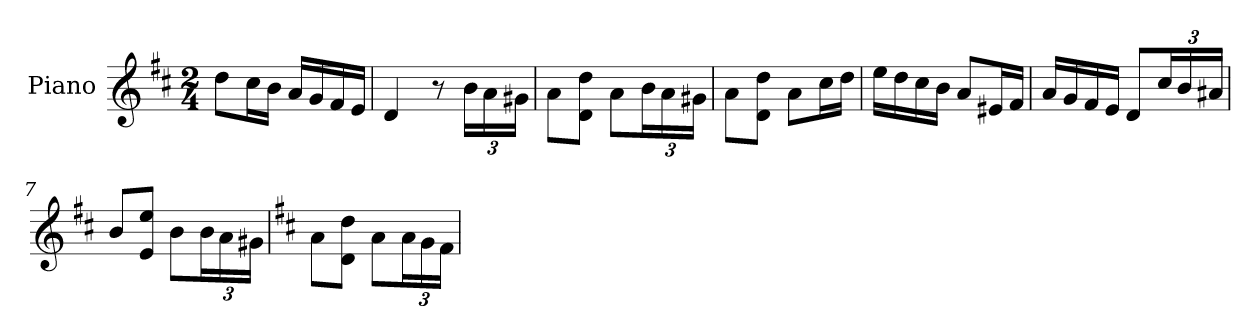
**kern
*part1
*staff1
*I"Piano
*I'Pno.
*clefG2
*k[f#c#]
*M2/4
=1
8dd\L
16cc#\L
16b\JJ
16a/LL
16g/
16f#/
16e/JJ
=2
4d/
8r
24b\LL
24a\
24g#X\JJ
=3
8a\L
8d\ 8dd\J
8a\L
24b\L
24a\
24g#X\JJ
=4
8a\L
8d\ 8dd\J
8a\L
16cc#\L
16dd\JJ
=5
16ee\LL
16dd\
16cc#\
16b\JJ
8a/L
16e#X/L
16f#/JJ
=6
16a/LL
16g/
16f#/
16e/JJ
8d/L
*Xbrackettup
24cc#/L
24b/
24a#X/JJ
=7
8b/L
8e/ 8ee/J
8b\L
*brackettup
24b\L
24a\
24g#X\JJ
=8
*k[f#c#]
8a\L
8d\ 8dd\J
8a\L
24a\L
24g\
24f#\JJ
=
*-
